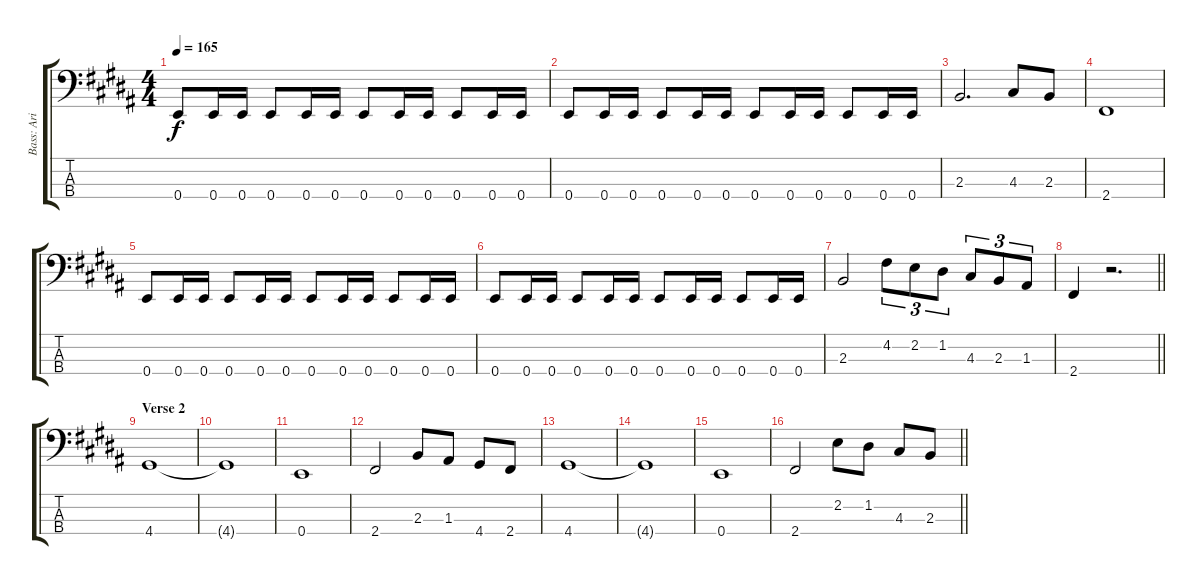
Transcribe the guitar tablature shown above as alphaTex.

\track ("Bass: Ari Katajamäki" "Bass: Ari ") {instrument electricbassfinger}
\staff {score tabs}
\tuning (G2 D2 A1 E1) {hide}
\ts (4 4)
\tempo 165
\clef f4
\ks g#minor
0.4.8{dy f} 0.4.16 0.4.16 0.4.8 0.4.16 0.4.16 0.4.8 0.4.16 0.4.16 0.4.8 0.4.16 0.4.16 |
0.4.8 0.4.16 0.4.16 0.4.8 0.4.16 0.4.16 0.4.8 0.4.16 0.4.16 0.4.8 0.4.16 0.4.16 |
2.3.2{d} 4.3.8 2.3.8 |
2.4.1 |
0.4.8 0.4.16 0.4.16 0.4.8 0.4.16 0.4.16 0.4.8 0.4.16 0.4.16 0.4.8 0.4.16 0.4.16 |
0.4.8 0.4.16 0.4.16 0.4.8 0.4.16 0.4.16 0.4.8 0.4.16 0.4.16 0.4.8 0.4.16 0.4.16 |
2.3.2 4.2.8{tu (3 2)} 2.2.8{tu (3 2)} 1.2.8{tu (3 2)} 4.3.8{tu (3 2)} 2.3.8{tu (3 2)} 1.3.8{tu (3 2)} |
\barLineRight lightlight
2.4.4 r.2{d} |
\section ("" "Verse 2")
4.4.1 |
4.4{t}.1 |
0.4.1 |
2.4.2 2.3.8 1.3.8 4.4.8 2.4.8 |
4.4.1 |
4.4{t}.1 |
0.4.1 |
\barLineRight lightlight
2.4.2 2.2.8 1.2.8 4.3.8 2.3.8
